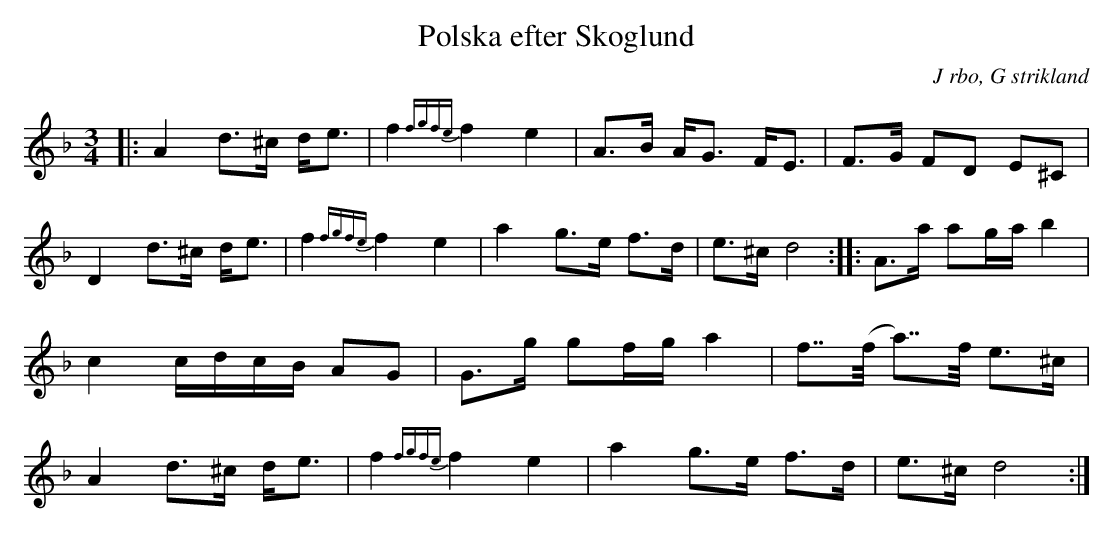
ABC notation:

X:1
T: Polska efter Skoglund
O: J rbo, G strikland
M: 3/4
L: 1/16
K: Dm
|:A4 d2>^c2 d2<e2 |f4 {fgfe}f4 e4| A2>B2 A2<G2 F2<E2|F2>G2 F2D2 E2^C2|D4 d2>^c2 d2<e2 |f4 {fgfe}f4 e4|a4 g2>e2 f2>d2|e2>^c2 d8:||:A2>a2 a2ga b4|c4 cdcB A2G2|G2>g2 g2fg  a4|f2>>(f2 a2)>>f2 e2>^c2|A4 d2>^c2 d2<e2 |f4 {fgfe}f4 e4|a4 g2>e2 f2>d2|e2>^c2 d8:|
